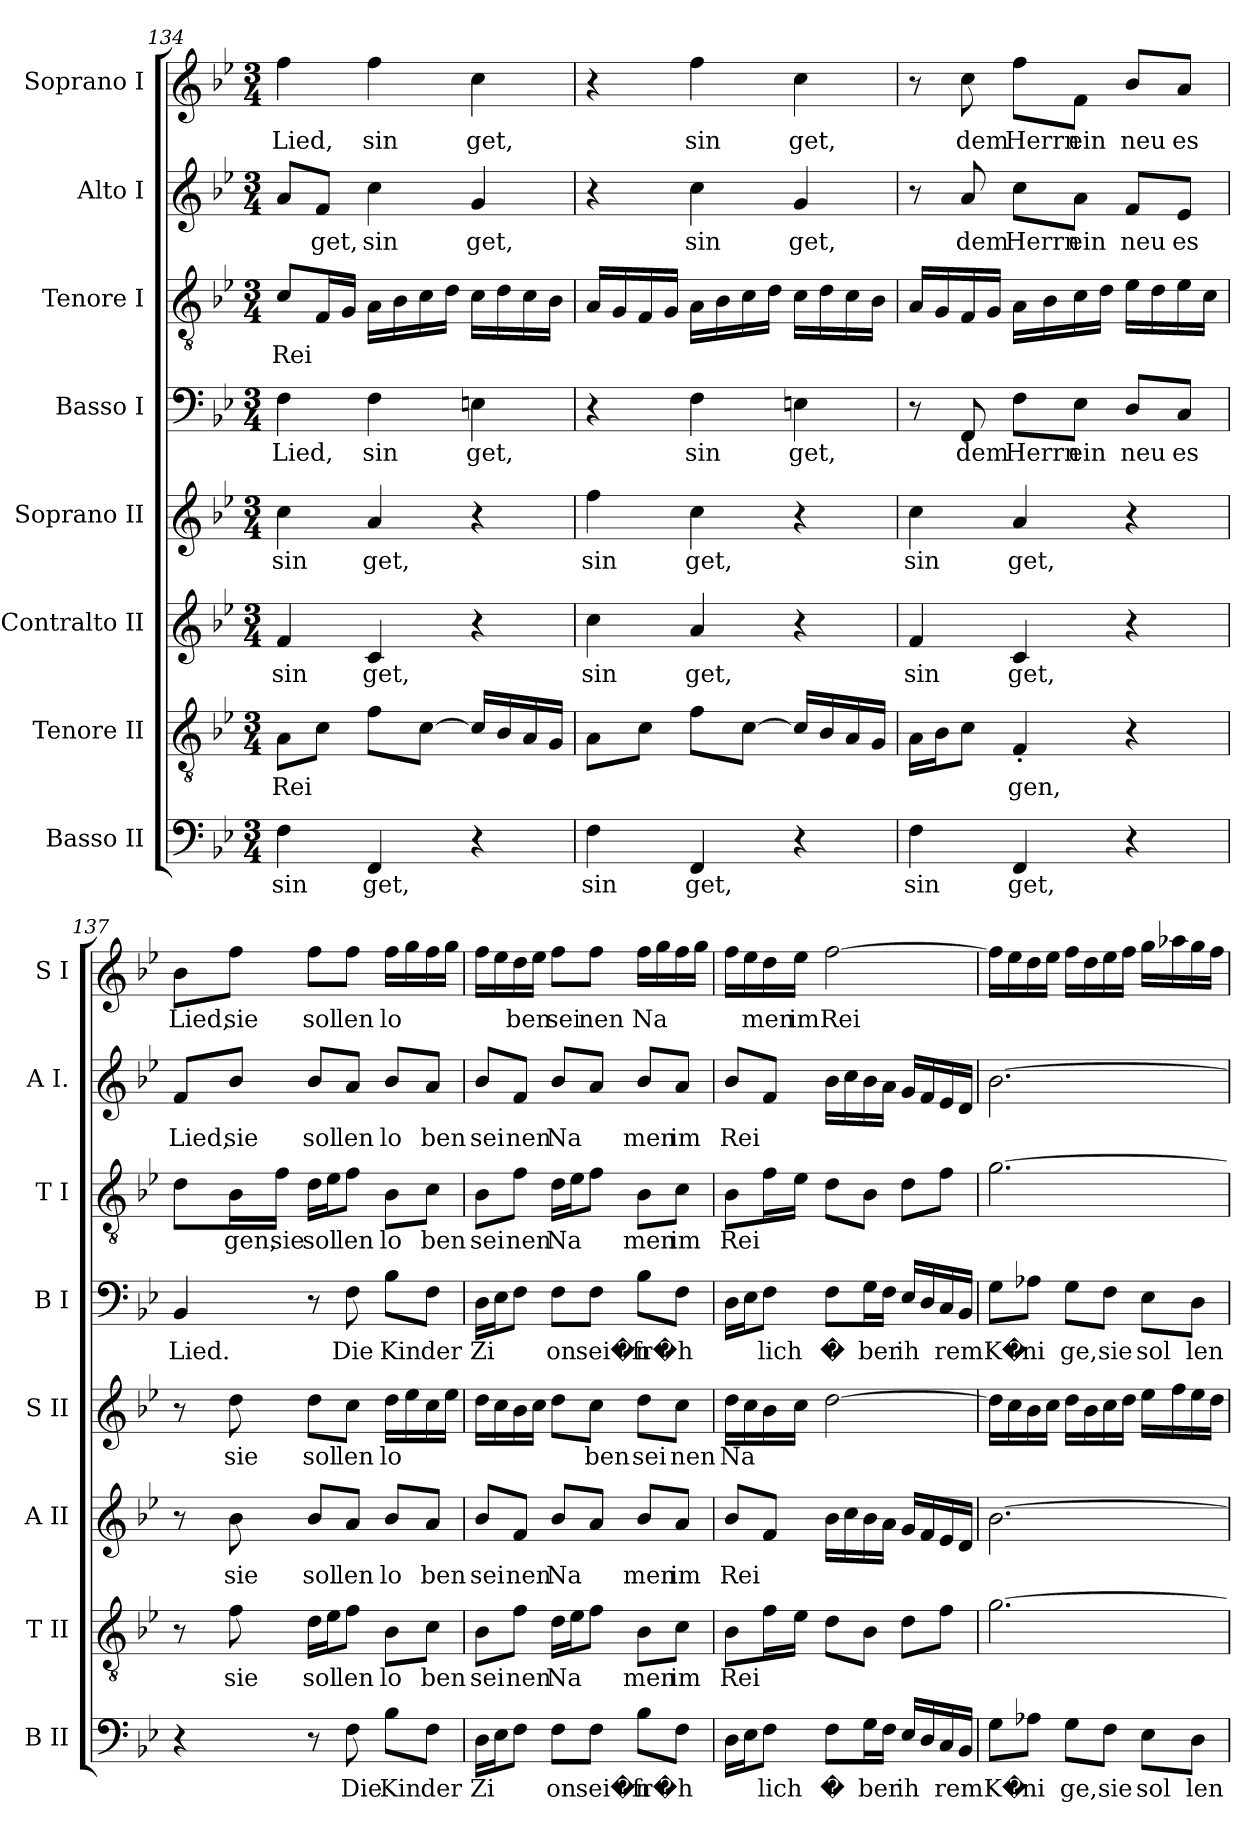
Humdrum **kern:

**kern	**text	**kern	**text	**kern	**text	**kern	**text	**kern	**text	**kern	**text	**kern	**text	**kern	**text
*part8	*part8	*part7	*part7	*part6	*part6	*part5	*part5	*part4	*part4	*part3	*part3	*part2	*part2	*part1	*part1
*staff8	*staff8	*staff7	*staff7	*staff6	*staff6	*staff5	*staff5	*staff4	*staff4	*staff3	*staff3	*staff2	*staff2	*staff1	*staff1
*I"Basso II	*	*I"Tenore II	*	*I"Contralto II	*	*I"Soprano II	*	*I"Basso I	*	*I"Tenore I	*	*I"Alto I	*	*I"Soprano I	*
*I'B II	*	*I'T II	*	*I'A II	*	*I'S II	*	*I'B I	*	*I'T I	*	*I'A I.	*	*I'S I	*
!!LO:PB:g=z
*clefF4	*	*clefGv2	*	*clefG2	*	*clefG2	*	*clefF4	*	*clefGv2	*	*clefG2	*	*clefG2	*
*k[b-e-]	*	*k[b-e-]	*	*k[b-e-]	*	*k[b-e-]	*	*k[b-e-]	*	*k[b-e-]	*	*k[b-e-]	*	*k[b-e-]	*
*M3/4	*	*M3/4	*	*M3/4	*	*M3/4	*	*M3/4	*	*M3/4	*	*M3/4	*	*M3/4	*
=134	=134	=134	=134	=134	=134	=134	=134	=134	=134	=134	=134	=134	=134	=134	=134
!	!LO:LY:b	!	!LO:LY:b	!	!LO:LY:b	!	!LO:LY:b	!	!LO:LY:b	!	!LO:LY:b	!	!	!	!LO:LY:b
4F\	sin	8A\L	Rei	4f/	sin	4cc\	sin	4F\	Lied,	8c/L	Rei	8a/L	.	4ff\	Lied,
!	!	!	!	!	!	!	!	!	!	!	!	!	!LO:LY:b	!	!
.	.	8c\J	.	.	.	.	.	.	.	16F/L	.	8f/J	get,	.	.
.	.	.	.	.	.	.	.	.	.	16G/JJ	.	.	.	.	.
!	!LO:LY:b	!	!	!	!LO:LY:b	!	!LO:LY:b	!	!LO:LY:b	!	!	!	!LO:LY:b	!	!LO:LY:b
4FF/	get,	8f\L	.	4c/	get,	4a/	get,	4F\	sin	16A\LL	.	4cc\	sin	4ff\	sin
.	.	.	.	.	.	.	.	.	.	16B-\	.	.	.	.	.
.	.	[8c\J	.	.	.	.	.	.	.	16c\	.	.	.	.	.
.	.	.	.	.	.	.	.	.	.	16d\JJ	.	.	.	.	.
!	!	!	!	!	!	!	!	!	!LO:LY:b	!	!	!	!LO:LY:b	!	!LO:LY:b
4r	.	16c/LL]	.	4r	.	4r	.	4En\	get,	16c\LL	.	4g/	get,	4cc\	get,
.	.	16B-/	.	.	.	.	.	.	.	16d\	.	.	.	.	.
.	.	16A/	.	.	.	.	.	.	.	16c\	.	.	.	.	.
.	.	16G/JJ	.	.	.	.	.	.	.	16B-\JJ	.	.	.	.	.
=135	=135	=135	=135	=135	=135	=135	=135	=135	=135	=135	=135	=135	=135	=135	=135
!	!LO:LY:b	!	!	!	!LO:LY:b	!	!LO:LY:b	!	!	!	!	!	!	!	!
4F\	sin	8A\L	.	4cc\	sin	4ff\	sin	4r	.	16A/LL	.	4r	.	4r	.
.	.	.	.	.	.	.	.	.	.	16G/	.	.	.	.	.
.	.	8c\J	.	.	.	.	.	.	.	16F/	.	.	.	.	.
.	.	.	.	.	.	.	.	.	.	16G/JJ	.	.	.	.	.
!	!LO:LY:b	!	!	!	!LO:LY:b	!	!LO:LY:b	!	!LO:LY:b	!	!	!	!LO:LY:b	!	!LO:LY:b
4FF/	get,	8f\L	.	4a/	get,	4cc\	get,	4F\	sin	16A\LL	.	4cc\	sin	4ff\	sin
.	.	.	.	.	.	.	.	.	.	16B-\	.	.	.	.	.
.	.	[8c\J	.	.	.	.	.	.	.	16c\	.	.	.	.	.
.	.	.	.	.	.	.	.	.	.	16d\JJ	.	.	.	.	.
!	!	!	!	!	!	!	!	!	!LO:LY:b	!	!	!	!LO:LY:b	!	!LO:LY:b
4r	.	16c/LL]	.	4r	.	4r	.	4En\	get,	16c\LL	.	4g/	get,	4cc\	get,
.	.	16B-/	.	.	.	.	.	.	.	16d\	.	.	.	.	.
.	.	16A/	.	.	.	.	.	.	.	16c\	.	.	.	.	.
.	.	16G/JJ	.	.	.	.	.	.	.	16B-\JJ	.	.	.	.	.
=136	=136	=136	=136	=136	=136	=136	=136	=136	=136	=136	=136	=136	=136	=136	=136
!	!LO:LY:b	!	!	!	!LO:LY:b	!	!LO:LY:b	!	!	!	!	!	!	!	!
4F\	sin	16A\LL	.	4f/	sin	4cc\	sin	8r	.	16A/LL	.	8r	.	8r	.
.	.	16B-\J	.	.	.	.	.	.	.	16G/	.	.	.	.	.
!	!	!	!	!	!	!	!	!	!LO:LY:b	!	!	!	!LO:LY:b	!	!LO:LY:b
.	.	8c\J	.	.	.	.	.	8FF/	dem	16F/	.	8a/	dem	8cc\	dem
.	.	.	.	.	.	.	.	.	.	16G/JJ	.	.	.	.	.
!	!LO:LY:b	!	!LO:LY:b	!	!LO:LY:b	!	!LO:LY:b	!	!LO:LY:b	!	!	!	!LO:LY:b	!	!LO:LY:b
4FF/	get,	4F'/	gen,	4c/	get,	4a/	get,	8F\L	Herrn	16A\LL	.	8cc\L	Herrn	8ff\L	Herrn
.	.	.	.	.	.	.	.	.	.	16B-\	.	.	.	.	.
!	!	!	!	!	!	!	!	!	!LO:LY:b	!	!	!	!LO:LY:b	!	!LO:LY:b
.	.	.	.	.	.	.	.	8E-\J	ein	16c\	.	8a\J	ein	8f\J	ein
.	.	.	.	.	.	.	.	.	.	16d\JJ	.	.	.	.	.
!	!	!	!	!	!	!	!	!	!LO:LY:b	!	!	!	!LO:LY:b	!	!LO:LY:b
4r	.	4r	.	4r	.	4r	.	8D/L	neu	16e-\LL	.	8f/L	neu	8b-/L	neu
.	.	.	.	.	.	.	.	.	.	16d\	.	.	.	.	.
!	!	!	!	!	!	!	!	!	!LO:LY:b	!	!	!	!LO:LY:b	!	!LO:LY:b
.	.	.	.	.	.	.	.	8C/J	es	16e-\	.	8e-/J	es	8a/J	es
.	.	.	.	.	.	.	.	.	.	16c\JJ	.	.	.	.	.
!!LO:PB:g=z
=137	=137	=137	=137	=137	=137	=137	=137	=137	=137	=137	=137	=137	=137	=137	=137
!	!	!	!	!	!	!	!	!	!LO:LY:b	!	!	!	!LO:LY:b	!	!LO:LY:b
4r	.	8r	.	8r	.	8r	.	4BB-/	Lied.	8d\L	.	8f/L	Lied,	8b-\L	Lied,
!	!	!	!LO:LY:b	!	!LO:LY:b	!	!LO:LY:b	!	!	!	!LO:LY:b	!	!LO:LY:b	!	!LO:LY:b
.	.	8f\	sie	8b-\	sie	8dd\	sie	.	.	16B-\L	gen,	8b-/J	sie	8ff\J	sie
!	!	!	!	!	!	!	!	!	!	!	!LO:LY:b	!	!	!	!
.	.	.	.	.	.	.	.	.	.	16f\JJ	sie	.	.	.	.
!	!	!	!LO:LY:b	!	!LO:LY:b	!	!LO:LY:b	!	!	!	!LO:LY:b	!	!LO:LY:b	!	!LO:LY:b
8r	.	16d\LL	sol	8b-/L	sol	8dd\L	sol	8r	.	16d\LL	sol	8b-/L	sol	8ff\L	sol
.	.	16e-\J	.	.	.	.	.	.	.	16e-\J	.	.	.	.	.
!	!LO:LY:b	!	!LO:LY:b	!	!LO:LY:b	!	!LO:LY:b	!	!LO:LY:b	!	!LO:LY:b	!	!LO:LY:b	!	!LO:LY:b
8F\	Die	8f\J	len	8a/J	len	8cc\J	len	8F\	Die	8f\J	len	8a/J	len	8ff\J	len
!	!LO:LY:b	!	!LO:LY:b	!	!LO:LY:b	!	!LO:LY:b	!	!LO:LY:b	!	!LO:LY:b	!	!LO:LY:b	!	!LO:LY:b
8B-\L	Kin	8B-\L	lo	8b-/L	lo	16dd\LL	lo	8B-\L	Kin	8B-\L	lo	8b-/L	lo	16ff\LL	lo
.	.	.	.	.	.	16ee-\	.	.	.	.	.	.	.	16gg\	.
!	!LO:LY:b	!	!LO:LY:b	!	!LO:LY:b	!	!	!	!LO:LY:b	!	!LO:LY:b	!	!LO:LY:b	!	!
8F\J	der	8c\J	ben	8a/J	ben	16cc\	.	8F\J	der	8c\J	ben	8a/J	ben	16ff\	.
.	.	.	.	.	.	16ee-\JJ	.	.	.	.	.	.	.	16gg\JJ	.
=138	=138	=138	=138	=138	=138	=138	=138	=138	=138	=138	=138	=138	=138	=138	=138
!	!LO:LY:b	!	!LO:LY:b	!	!LO:LY:b	!	!	!	!LO:LY:b	!	!LO:LY:b	!	!LO:LY:b	!	!
16D\LL	Zi	8B-\L	sei	8b-/L	sei	16dd\LL	.	16D\LL	Zi	8B-\L	sei	8b-/L	sei	16ff\LL	.
16E-\J	.	.	.	.	.	16cc\	.	16E-\J	.	.	.	.	.	16ee-\	.
!	!	!	!LO:LY:b	!	!LO:LY:b	!	!	!	!	!	!LO:LY:b	!	!LO:LY:b	!	!LO:LY:b
8F\J	.	8f\J	nen	8f/J	nen	16b-\	.	8F\J	.	8f\J	nen	8f/J	nen	16dd\	ben
.	.	.	.	.	.	16cc\JJ	.	.	.	.	.	.	.	16ee-\JJ	.
!	!LO:LY:b	!	!LO:LY:b	!	!LO:LY:b	!	!	!	!LO:LY:b	!	!LO:LY:b	!	!LO:LY:b	!	!LO:LY:b
8F\L	on	16d\LL	Na	8b-/L	Na	8dd\L	.	8F\L	on	16d\LL	Na	8b-/L	Na	8ff\L	sei
.	.	16e-\J	.	.	.	.	.	.	.	16e-\J	.	.	.	.	.
!	!LO:LY:b	!	!	!	!	!	!LO:LY:b	!	!LO:LY:b	!	!	!	!	!	!LO:LY:b
8F\J	sei�n	8f\J	.	8a/J	.	8cc\J	ben	8F\J	sei�n	8f\J	.	8a/J	.	8ff\J	nen
!	!LO:LY:b	!	!LO:LY:b	!	!LO:LY:b	!	!LO:LY:b	!	!LO:LY:b	!	!LO:LY:b	!	!LO:LY:b	!	!LO:LY:b
8B-\L	fr�h	8B-\L	men	8b-/L	men	8dd\L	sei	8B-\L	fr�h	8B-\L	men	8b-/L	men	16ff\LL	Na
.	.	.	.	.	.	.	.	.	.	.	.	.	.	16gg\	.
!	!	!	!LO:LY:b	!	!LO:LY:b	!	!LO:LY:b	!	!	!	!LO:LY:b	!	!LO:LY:b	!	!
8F\J	.	8c\J	im	8a/J	im	8cc\J	nen	8F\J	.	8c\J	im	8a/J	im	16ff\	.
.	.	.	.	.	.	.	.	.	.	.	.	.	.	16gg\JJ	.
=139	=139	=139	=139	=139	=139	=139	=139	=139	=139	=139	=139	=139	=139	=139	=139
!	!	!	!LO:LY:b	!	!LO:LY:b	!	!LO:LY:b	!	!	!	!LO:LY:b	!	!LO:LY:b	!	!
16D\LL	.	8B-\L	Rei	8b-/L	Rei	16dd\LL	Na	16D\LL	.	8B-\L	Rei	8b-/L	Rei	16ff\LL	.
16E-\J	.	.	.	.	.	16cc\	.	16E-\J	.	.	.	.	.	16ee-\	.
!	!LO:LY:b	!	!	!	!	!	!	!	!LO:LY:b	!	!	!	!	!	!LO:LY:b
8F\J	lich	16f\L	.	8f/J	.	16b-\	.	8F\J	lich	16f\L	.	8f/J	.	16dd\	men
!	!	!	!	!	!	!	!	!	!	!	!	!	!	!	!LO:LY:b
.	.	16e-\JJ	.	.	.	16cc\JJ	.	.	.	16e-\JJ	.	.	.	16ee-\JJ	im
!	!LO:LY:b	!	!	!	!	!	!	!	!LO:LY:b	!	!	!	!	!	!LO:LY:b
8F\L	�	8d\L	.	16b-\LL	.	[2dd\	.	8F\L	�	8d\L	.	16b-\LL	.	[2ff\	Rei
.	.	.	.	16cc\	.	.	.	.	.	.	.	16cc\	.	.	.
!	!LO:LY:b	!	!	!	!	!	!	!	!LO:LY:b	!	!	!	!	!	!
16G\L	ber	8B-\J	.	16b-\	.	.	.	16G\L	ber	8B-\J	.	16b-\	.	.	.
16F\JJ	.	.	.	16a\JJ	.	.	.	16F\JJ	.	.	.	16a\JJ	.	.	.
!	!LO:LY:b	!	!	!	!	!	!	!	!LO:LY:b	!	!	!	!	!	!
16E-/LL	ih	8d\L	.	16g/LL	.	.	.	16E-/LL	ih	8d\L	.	16g/LL	.	.	.
16D/	.	.	.	16f/	.	.	.	16D/	.	.	.	16f/	.	.	.
!	!LO:LY:b	!	!	!	!	!	!	!	!LO:LY:b	!	!	!	!	!	!
16C/	rem	8f\J	.	16e-/	.	.	.	16C/	rem	8f\J	.	16e-/	.	.	.
16BB-/JJ	.	.	.	16d/JJ	.	.	.	16BB-/JJ	.	.	.	16d/JJ	.	.	.
!!LO:PB:g=z
=140	=140	=140	=140	=140	=140	=140	=140	=140	=140	=140	=140	=140	=140	=140	=140
!	!LO:LY:b	!	!	!	!	!	!	!	!LO:LY:b	!	!	!	!	!	!
8G\L	K�	[2.g\	.	[2.b-\	.	16dd\LL]	.	8G\L	K�	[2.g\	.	[2.b-\	.	16ff\LL]	.
.	.	.	.	.	.	16cc\	.	.	.	.	.	.	.	16ee-\	.
!	!LO:LY:b	!	!	!	!	!	!	!	!LO:LY:b	!	!	!	!	!	!
8A-X\J	ni	.	.	.	.	16b-\	.	8A-X\J	ni	.	.	.	.	16dd\	.
.	.	.	.	.	.	16cc\JJ	.	.	.	.	.	.	.	16ee-\JJ	.
!	!LO:LY:b	!	!	!	!	!	!	!	!LO:LY:b	!	!	!	!	!	!
8G\L	ge,	.	.	.	.	16dd\LL	.	8G\L	ge,	.	.	.	.	16ff\LL	.
.	.	.	.	.	.	16b-\	.	.	.	.	.	.	.	16dd\	.
!	!LO:LY:b	!	!	!	!	!	!	!	!LO:LY:b	!	!	!	!	!	!
8F\J	sie	.	.	.	.	16cc\	.	8F\J	sie	.	.	.	.	16ee-\	.
.	.	.	.	.	.	16dd\JJ	.	.	.	.	.	.	.	16ff\JJ	.
!	!LO:LY:b	!	!	!	!	!	!	!	!LO:LY:b	!	!	!	!	!	!
8E-\L	sol	.	.	.	.	16ee-\LL	.	8E-\L	sol	.	.	.	.	16gg\LL	.
.	.	.	.	.	.	16ff\	.	.	.	.	.	.	.	16aa-X\	.
!	!LO:LY:b	!	!	!	!	!	!	!	!LO:LY:b	!	!	!	!	!	!
8D\J	len	.	.	.	.	16ee-\	.	8D\J	len	.	.	.	.	16gg\	.
.	.	.	.	.	.	16dd\JJ	.	.	.	.	.	.	.	16ff\JJ	.
=	=	=	=	=	=	=	=	=	=	=	=	=	=	=	=
*-	*-	*-	*-	*-	*-	*-	*-	*-	*-	*-	*-	*-	*-	*-	*-
